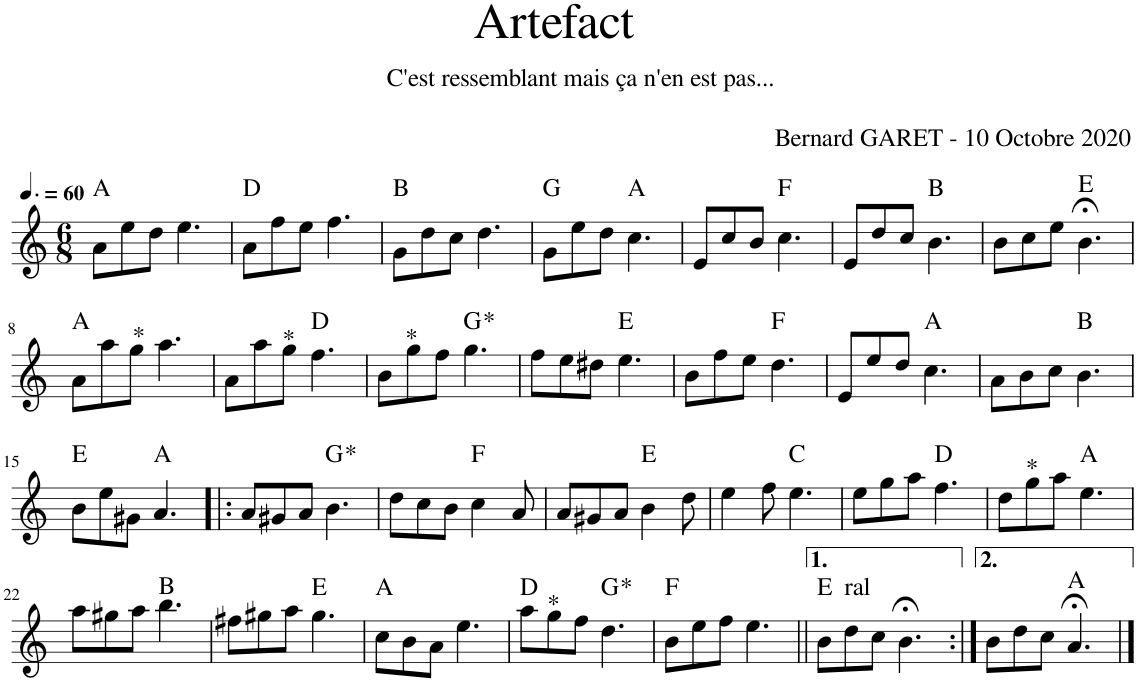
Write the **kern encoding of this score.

**kern	**harte
*part1	*part1
*staff1	*
*I"Piano	*
*I'Pno.	*
*clefG2	*
*k[]	*
*M6/8	*
*MM90	*
=1	=1
8a\L	A:maj
8ee\	.
8dd\J	.
4.ee\	.
=2	=2
8a\L	D:maj
8ff\	.
8ee\J	.
4.ff\	.
=3	=3
8g\L	B:maj
8dd\	.
8cc\J	.
4.dd\	.
=4	=4
8g\L	G:maj
8ee\	.
8dd\J	.
4.cc\	A:maj
=5	=5
8e/L	.
8cc/	.
8b/J	.
4.cc\	F:maj
=6	=6
8e/L	.
8dd/	.
8cc/J	.
4.b\	B:maj
=7	=7
8b\L	.
8cc\	.
8ee\J	.
4.b;<\	E:maj
!!LO:LB:g=z
=8	=8
8a\L	A:maj
8aa\	.
!	!LO:H:kt=*
8gg\J	N
4.aa\	.
=9	=9
8a\L	.
8aa\	.
!	!LO:H:kt=*
8gg\J	N
4.ff\	D:maj
=10	=10
8b\L	.
!	!LO:H:kt=*
8gg\	N
8ff\J	.
!	!LO:H:kt=*
4.gg\	.
=11	=11
8ff\L	.
8ee\	.
8dd#X\J	.
4.ee\	E:maj
=12	=12
8b\L	.
8ff\	.
8ee\J	.
4.dd\	F:maj
=13	=13
8e/L	.
8ee/	.
8dd/J	.
4.cc\	A:maj
=14	=14
8a\L	.
8b\	.
8cc\J	.
4.b\	B:maj
!!LO:LB:g=z
=15	=15
8b\L	E:maj
8ee\	.
8g#X\J	.
4.a/	A:maj
=16!|:	=16!|:
8a/L	.
8g#X/	.
8a/J	.
!	!LO:H:kt=*
4.b\	.
=17	=17
8dd\L	.
8cc\	.
8b\J	.
4cc\	F:maj
8a/	.
=18	=18
8a/L	.
8g#X/	.
8a/J	.
4b\	E:maj
8dd\	.
=19	=19
4ee\	.
8ff\	.
4.ee\	C:maj
=20	=20
8ee\L	.
8gg\	.
8aa\J	.
4.ff\	D:maj
=21	=21
8dd\L	.
!	!LO:H:kt=*
8gg\	N
8aa\J	.
4.ee\	A:maj
!!LO:LB:g=z
=22	=22
8aa\L	.
8gg#X\	.
8aa\J	.
4.bb\	B:maj
=23	=23
8ff#X\L	.
8gg#X\	.
8aa\J	.
4.gg#\	E:maj
=24	=24
8cc\L	A:maj
8b\	.
8a\J	.
4.ee\	.
=25	=25
8aa\L	D:maj
!	!LO:H:kt=*
8gg\	N
8ff\J	.
!	!LO:H:kt=*
4.dd\	.
=26	=26
8b\L	F:maj
8ee\	.
8ff\J	.
4.ee\	.
=27||	=27||
8b\L	E:maj
!	!LO:H:kt=ral
8dd\	N
8cc\J	.
4.b;<\	.
=28:|!	=28:|!
8b\L	.
8dd\	.
8cc\J	.
4.a;</	A:maj
==	==
*-	*-
